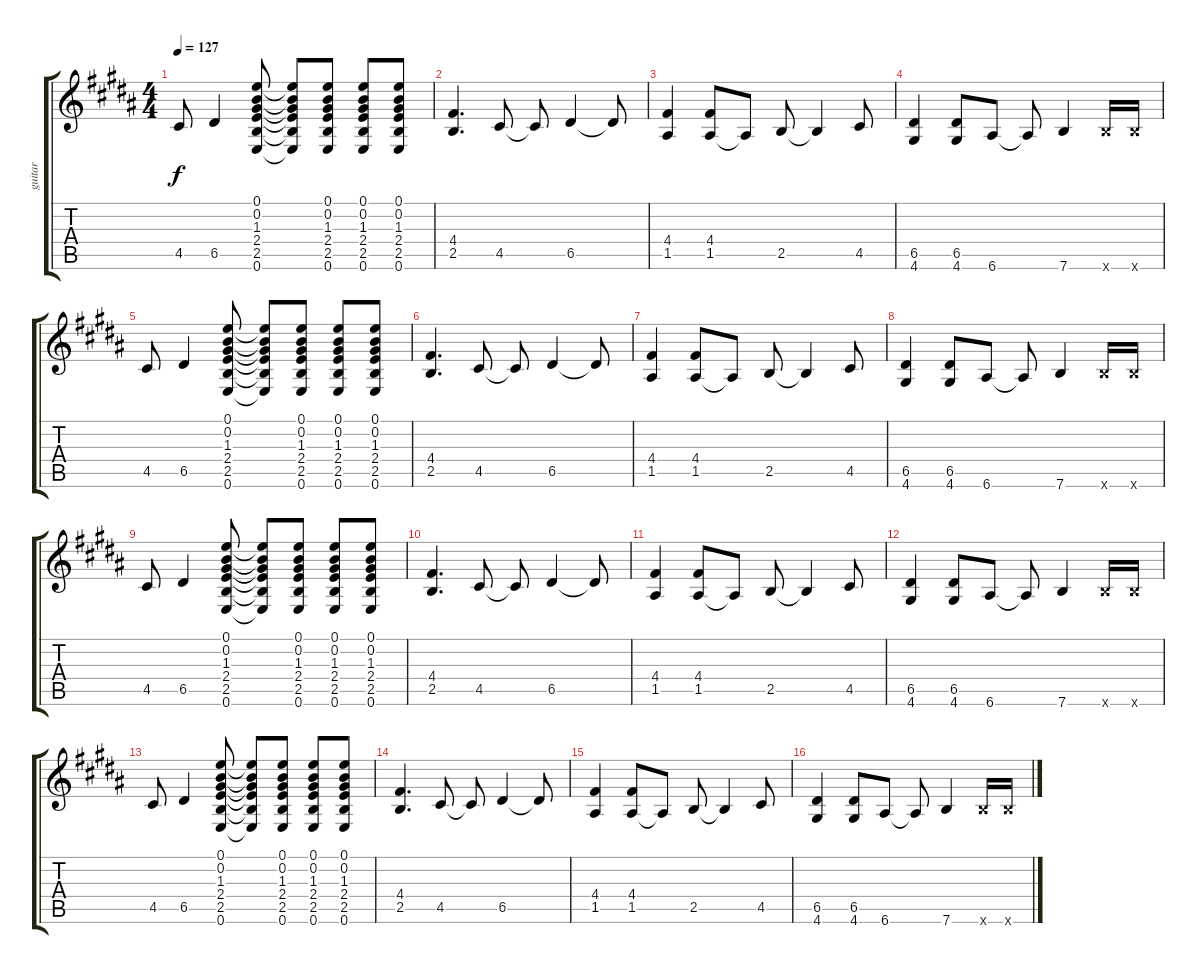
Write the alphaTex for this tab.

\track ("guitar" "guitar") {instrument acousticguitarsteel}
\staff {score tabs}
\tuning (E4 B3 G3 D3 A2 E2) {hide}
\ts (4 4)
\tempo 127
\clef g2
\ks b
4.5.8{dy f} 6.5.4 (0.1 0.2 1.3 2.4 2.5 0.6).8 (0.1{t} 0.2{t} 1.3{t} 2.4{t} 2.5{t} 0.6{t}).8 (0.1 0.2 1.3 2.4 2.5 0.6).8 (0.1 0.2 1.3 2.4 2.5 0.6).8 (0.1 0.2 1.3 2.4 2.5 0.6).8 |
(4.4 2.5).4{d} 4.5.8 4.5{t}.8{beam Up} 6.5.4{beam Up} 6.5{t}.8 |
(4.4 1.5).4 (4.4 1.5).8 1.5{t}.8 2.5.8 2.5{t}.4 4.5.8 |
(6.5 4.6).4 (6.5 4.6).8 6.6.8 6.6{t}.8 7.6.4 7.6{x}.16 7.6{x}.16 |
4.5.8 6.5.4 (0.1 0.2 1.3 2.4 2.5 0.6).8 (0.1{t} 0.2{t} 1.3{t} 2.4{t} 2.5{t} 0.6{t}).8 (0.1 0.2 1.3 2.4 2.5 0.6).8 (0.1 0.2 1.3 2.4 2.5 0.6).8 (0.1 0.2 1.3 2.4 2.5 0.6).8 |
(4.4 2.5).4{d} 4.5.8 4.5{t}.8{beam Up} 6.5.4{beam Up} 6.5{t}.8 |
(4.4 1.5).4 (4.4 1.5).8 1.5{t}.8 2.5.8 2.5{t}.4 4.5.8 |
(6.5 4.6).4 (6.5 4.6).8 6.6.8 6.6{t}.8 7.6.4 7.6{x}.16 7.6{x}.16 |
4.5.8 6.5.4 (0.1 0.2 1.3 2.4 2.5 0.6).8 (0.1{t} 0.2{t} 1.3{t} 2.4{t} 2.5{t} 0.6{t}).8 (0.1 0.2 1.3 2.4 2.5 0.6).8 (0.1 0.2 1.3 2.4 2.5 0.6).8 (0.1 0.2 1.3 2.4 2.5 0.6).8 |
(4.4 2.5).4{d} 4.5.8 4.5{t}.8{beam Up} 6.5.4{beam Up} 6.5{t}.8 |
(4.4 1.5).4 (4.4 1.5).8 1.5{t}.8 2.5.8 2.5{t}.4 4.5.8 |
(6.5 4.6).4 (6.5 4.6).8 6.6.8 6.6{t}.8 7.6.4 7.6{x}.16 7.6{x}.16 |
4.5.8 6.5.4 (0.1 0.2 1.3 2.4 2.5 0.6).8 (0.1{t} 0.2{t} 1.3{t} 2.4{t} 2.5{t} 0.6{t}).8 (0.1 0.2 1.3 2.4 2.5 0.6).8 (0.1 0.2 1.3 2.4 2.5 0.6).8 (0.1 0.2 1.3 2.4 2.5 0.6).8 |
(4.4 2.5).4{d} 4.5.8 4.5{t}.8{beam Up} 6.5.4{beam Up} 6.5{t}.8 |
(4.4 1.5).4 (4.4 1.5).8 1.5{t}.8 2.5.8 2.5{t}.4 4.5.8 |
(6.5 4.6).4 (6.5 4.6).8 6.6.8 6.6{t}.8 7.6.4 7.6{x}.16 7.6{x}.16
